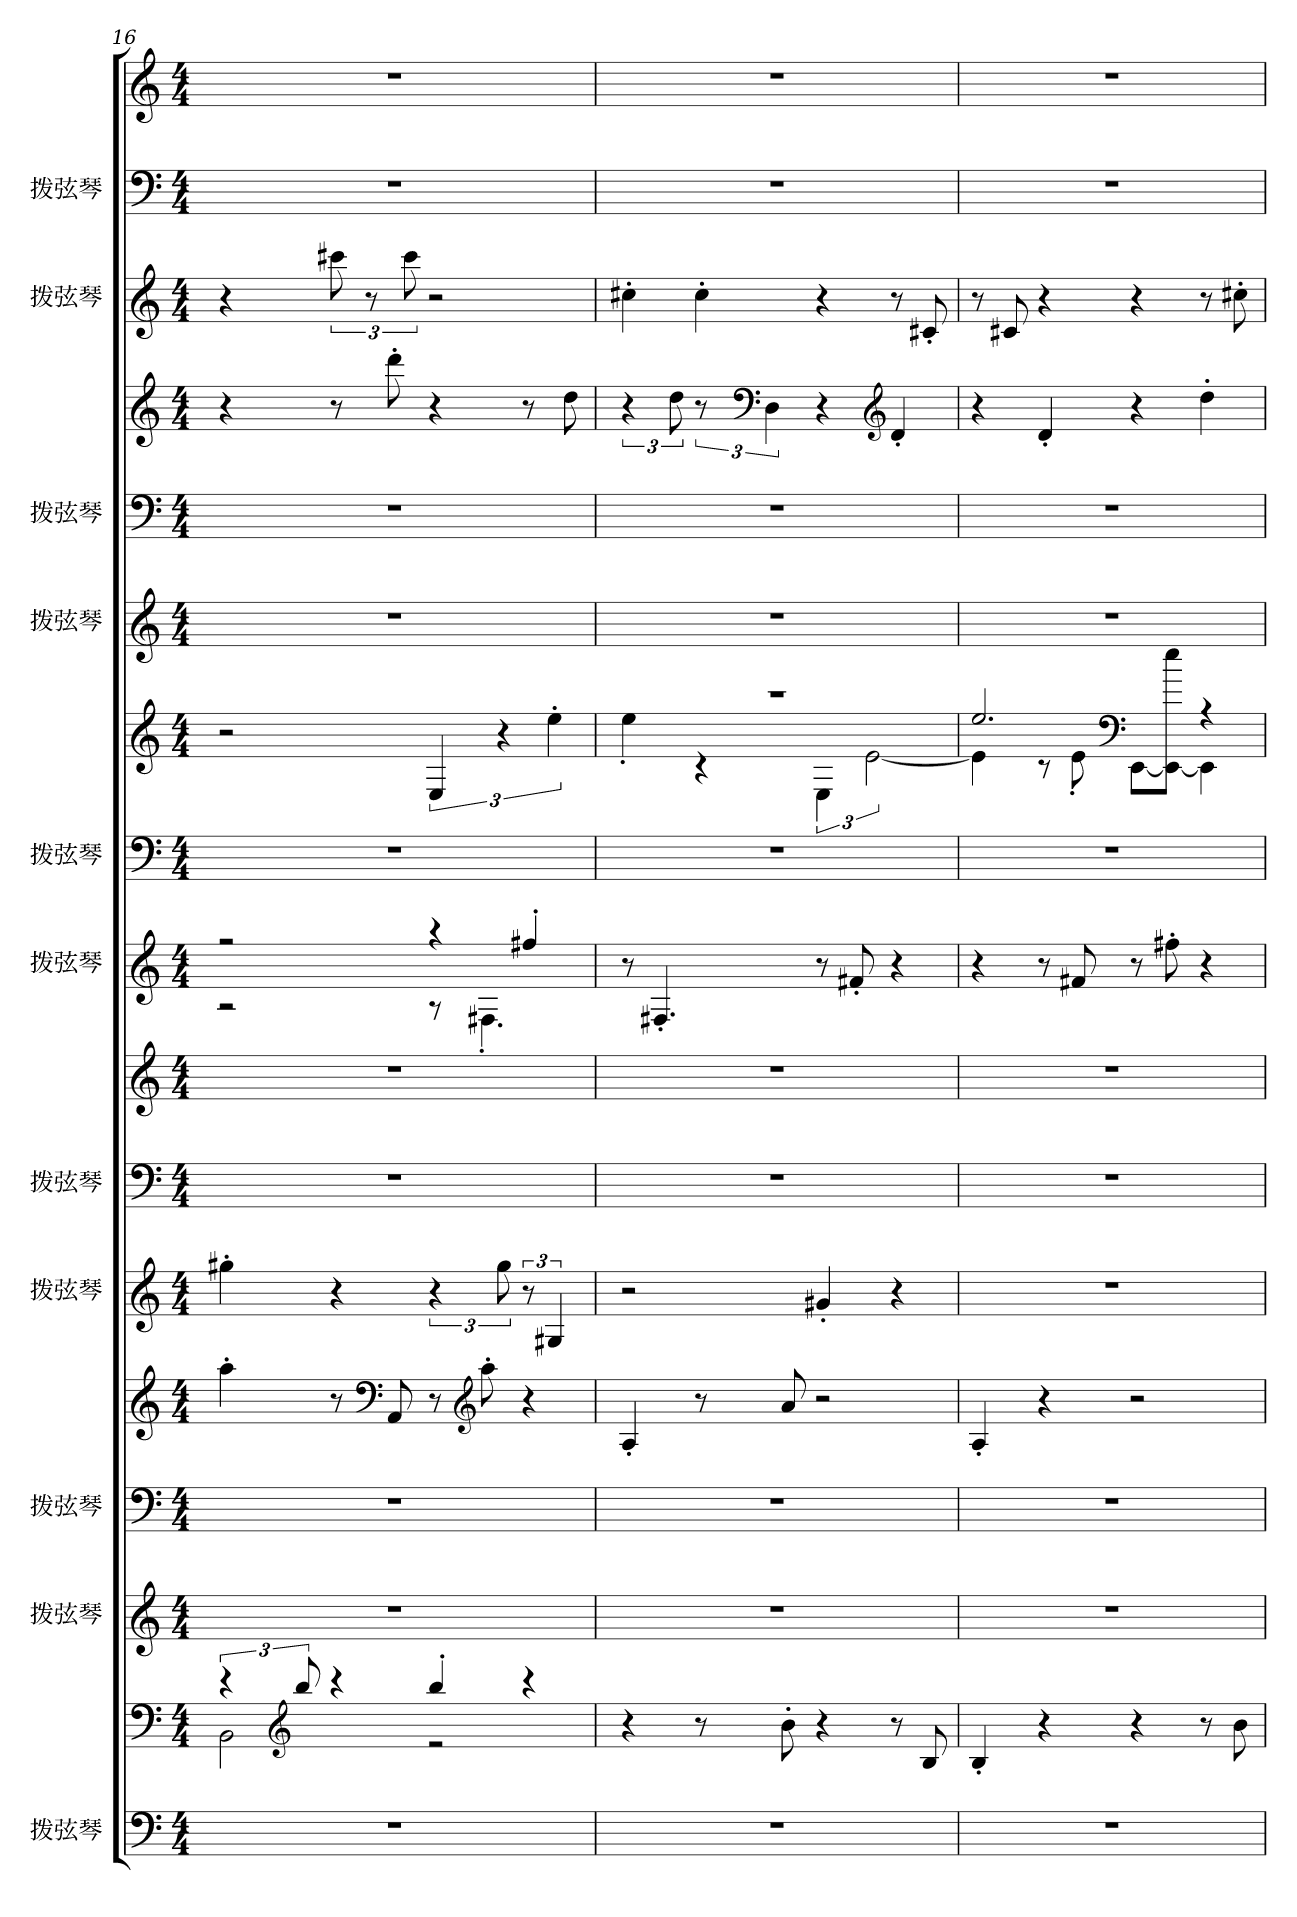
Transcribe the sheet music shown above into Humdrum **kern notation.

**kern	**kern	**kern	**kern	**kern	**kern	**kern	**kern	**kern	**kern	**kern	**kern	**kern	**kern	**kern	**kern	**kern
*part11	*part11	*part10	*part9	*part9	*part8	*part7	*part7	*part6	*part5	*part5	*part4	*part3	*part3	*part2	*part1	*part1
*staff17	*staff16	*staff15	*staff14	*staff13	*staff12	*staff11	*staff10	*staff9	*staff8	*staff7	*staff6	*staff5	*staff4	*staff3	*staff2	*staff1
*I"拨弦琴	*	*I"拨弦琴	*I"拨弦琴	*	*I"拨弦琴	*I"拨弦琴	*	*I"拨弦琴	*I"拨弦琴	*	*I"拨弦琴	*I"拨弦琴	*	*I"拨弦琴	*I"拨弦琴	*
*clefF4	*clefF4	*clefG2	*clefF4	*clefG2	*clefG2	*clefF4	*clefG2	*clefG2	*clefF4	*clefG2	*clefG2	*clefF4	*clefG2	*clefG2	*clefF4	*clefG2
*k[]	*k[]	*k[]	*k[]	*k[]	*k[]	*k[]	*k[]	*k[]	*k[]	*k[]	*k[]	*k[]	*k[]	*k[]	*k[]	*k[]
*M4/4	*M4/4	*M4/4	*M4/4	*M4/4	*M4/4	*M4/4	*M4/4	*M4/4	*M4/4	*M4/4	*M4/4	*M4/4	*M4/4	*M4/4	*M4/4	*M4/4
=16	=16	=16	=16	=16	=16	=16	=16	=16	=16	=16	=16	=16	=16	=16	=16	=16
*	*^	*	*	*	*	*	*	*^	*	*	*	*	*	*	*	*
1r	6r	2BB\	1r	1r	4aa'\	4gg#X'\	1r	1r	2r	2r	1r	2r	1r	1r	4r	4r	1r	1r
*	*clefG2	*	*	*	*	*	*	*	*	*	*	*	*	*	*	*	*	*
.	12bb/	.	.	.	.	.	.	.	.	.	.	.	.	.	.	.	.	.
.	4r	.	.	.	8r	4r	.	.	.	.	.	.	.	.	8r	12ccc#X\	.	.
.	.	.	.	.	.	.	.	.	.	.	.	.	.	.	.	12r	.	.
*	*	*	*	*	*clefF4	*	*	*	*	*	*	*	*	*	*	*	*	*
.	.	.	.	.	8AA/	.	.	.	.	.	.	.	.	.	8ddd'\	.	.	.
.	.	.	.	.	.	.	.	.	.	.	.	.	.	.	.	12ccc#\	.	.
.	4bb'/	2r	.	.	8r	6r	.	.	4r	8r	.	6E/	.	.	4r	2r	.	.
*	*	*	*	*	*clefG2	*	*	*	*	*	*	*	*	*	*	*	*	*
.	.	.	.	.	8aa'\	.	.	.	.	4.F#X'\	.	.	.	.	.	.	.	.
.	.	.	.	.	.	12gg#\	.	.	.	.	.	6r	.	.	.	.	.	.
.	4r	.	.	.	4r	12r	.	.	4ff#X'/	.	.	.	.	.	8r	.	.	.
.	.	.	.	.	.	6G#X/	.	.	.	.	.	6ee'\	.	.	.	.	.	.
.	.	.	.	.	.	.	.	.	.	.	.	.	.	.	8dd\	.	.	.
*	*v	*v	*	*	*	*	*	*	*v	*v	*	*	*	*	*	*	*	*
!!LO:PB:g=z
=17	=17	=17	=17	=17	=17	=17	=17	=17	=17	=17	=17	=17	=17	=17	=17	=17
*	*	*	*	*	*	*	*	*	*	*^	*	*	*	*	*	*
1r	4r	1r	1r	4A'/	2r	1r	1r	8r	1r	1r	4ee'\	1r	1r	6r	4cc#X'\	1r	1r
.	.	.	.	.	.	.	.	4.F#X'/	.	.	.	.	.	.	.	.	.
.	.	.	.	.	.	.	.	.	.	.	.	.	.	12dd\	.	.	.
.	8r	.	.	8r	.	.	.	.	.	.	4r	.	.	12r	4cc#'\	.	.
*	*	*	*	*	*	*	*	*	*	*	*	*	*	*clefF4	*	*	*
.	.	.	.	.	.	.	.	.	.	.	.	.	.	6D\	.	.	.
.	8b'\	.	.	8a/	.	.	.	.	.	.	.	.	.	.	.	.	.
.	4r	.	.	2r	4g#X'/	.	.	8r	.	.	6E\	.	.	4r	4r	.	.
.	.	.	.	.	.	.	.	8f#X'/	.	.	.	.	.	.	.	.	.
.	.	.	.	.	.	.	.	.	.	.	[3e\	.	.	.	.	.	.
*	*	*	*	*	*	*	*	*	*	*	*	*	*	*clefG2	*	*	*
.	8r	.	.	.	4r	.	.	4r	.	.	.	.	.	4d'/	8r	.	.
.	8B/	.	.	.	.	.	.	.	.	.	.	.	.	.	8c#X'/	.	.
=18	=18	=18	=18	=18	=18	=18	=18	=18	=18	=18	=18	=18	=18	=18	=18	=18	=18
1r	4B'/	1r	1r	4A'/	1r	1r	1r	4r	1r	2.ee/	4e\]	1r	1r	4r	8r	1r	1r
.	.	.	.	.	.	.	.	.	.	.	.	.	.	.	8c#X/	.	.
.	4r	.	.	4r	.	.	.	8r	.	.	8r	.	.	4d'/	4r	.	.
.	.	.	.	.	.	.	.	8f#X/	.	.	8e'\	.	.	.	.	.	.
*	*	*	*	*	*	*	*	*	*	*clefF4	*	*	*	*	*	*	*
.	4r	.	.	2r	.	.	.	8r	.	.	[8EE\L	.	.	4r	4r	.	.
.	.	.	.	.	.	.	.	8ff#X'\	.	.	8EE\_ 8ee\J	.	.	.	.	.	.
.	8r	.	.	.	.	.	.	4r	.	4r	4EE\]	.	.	4dd'\	8r	.	.
.	8b\	.	.	.	.	.	.	.	.	.	.	.	.	.	8cc#X'\	.	.
*	*	*	*	*	*	*	*	*	*	*v	*v	*	*	*	*	*	*
=	=	=	=	=	=	=	=	=	=	=	=	=	=	=	=	=
*-	*-	*-	*-	*-	*-	*-	*-	*-	*-	*-	*-	*-	*-	*-	*-	*-
